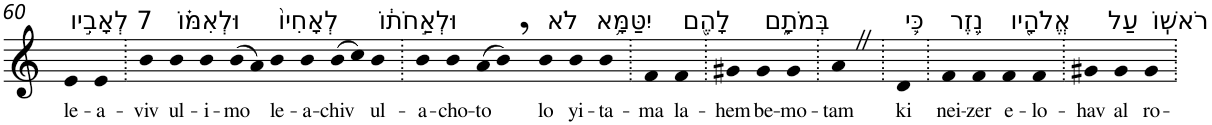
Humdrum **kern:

**kern	**text
*part1	*part1
*staff1	*staff1
*I"Piano	*
*I'Pno	*
!!LO:PB:g=z
*clefG2	*
*k[]	*
=60	=60
!LO:TX:a:t=7 לְאָבִ֣יו	!
!	!LO:LY:b
4e	le-
!	!LO:LY:b
4e	-a-
=61.	=61.
!	!LO:LY:b
4b	-viv
!LO:TX:a:t=וּלְאִמּ֗וֹ	!
!	!LO:LY:b
4b	ul-
!	!LO:LY:b
4b	-i-
!	!LO:LY:b
(>8b	-mo
8a)	.
!LO:TX:a:t=לְאָחִיו֙	!
!	!LO:LY:b
4b	le-
!	!LO:LY:b
4b	-a-
!	!LO:LY:b
(>8b	-chiv
8cc)	.
!LO:TX:a:t=וּלְאַ֣חֹת֔וֹ	!
!	!LO:LY:b
4b	ul-
=62.	=62.
!	!LO:LY:b
4b	-a-
!	!LO:LY:b
4b	-cho-
!	!LO:LY:b
(>8a	-to
8b,)	.
!LO:TX:a:t=לֹא	!
!	!LO:LY:b
4b	lo
!LO:TX:a:t=יִטַּמָּ֥א	!
!	!LO:LY:b
4b	yi-
!	!LO:LY:b
4b	-ta-
=63.	=63.
!	!LO:LY:b
4f	-ma
!LO:TX:a:t=לָהֶ֖ם	!
!	!LO:LY:b
4f	la-
=64.	=64.
!	!LO:LY:b
4g#X	-hem
!LO:TX:a:t=בְּמֹתָ֑ם	!
!	!LO:LY:b
4g#	be-
!	!LO:LY:b
4g#	-mo-
=65.	=65.
!	!LO:LY:b
4aZ	-tam
=66.	=66.
!LO:TX:a:t=כִּ֛י	!
!	!LO:LY:b
4d	ki
=67.	=67.
!LO:TX:a:t=נֵ֥זֶר	!
!	!LO:LY:b
4f	nei-
!	!LO:LY:b
4f	-zer
!LO:TX:a:t=אֱלֹהָ֖יו	!
!	!LO:LY:b
4f	e-
!	!LO:LY:b
4f	-lo-
=68.	=68.
!	!LO:LY:b
4g#X	-hav
!LO:TX:a:t=עַל	!
!	!LO:LY:b
4g#	al
!LO:TX:a:t=רֹאשֽׁוֹ	!
!	!LO:LY:b
4g#	ro-
=.	=.
*-	*-
